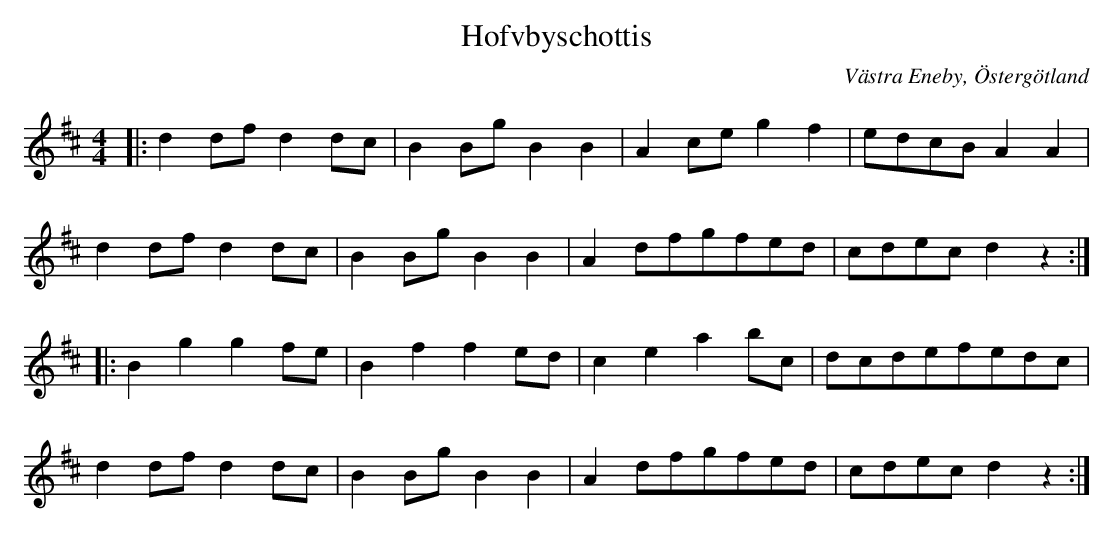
X:1
T:Hofvbyschottis
O:Västra Eneby, Östergötland
M:4/4
L:1/8
K:D
|: d2dfd2dc | B2BgB2B2 | A2ceg2f2 | edcBA2A2 |
   d2dfd2dc | B2BgB2B2 | A2dfgfed | cdecd2z2:|
|: B2g2g2fe | B2f2f2ed | c2e2a2bc | dcdefedc |
   d2dfd2dc | B2BgB2B2 | A2dfgfed | cdecd2z2:|
